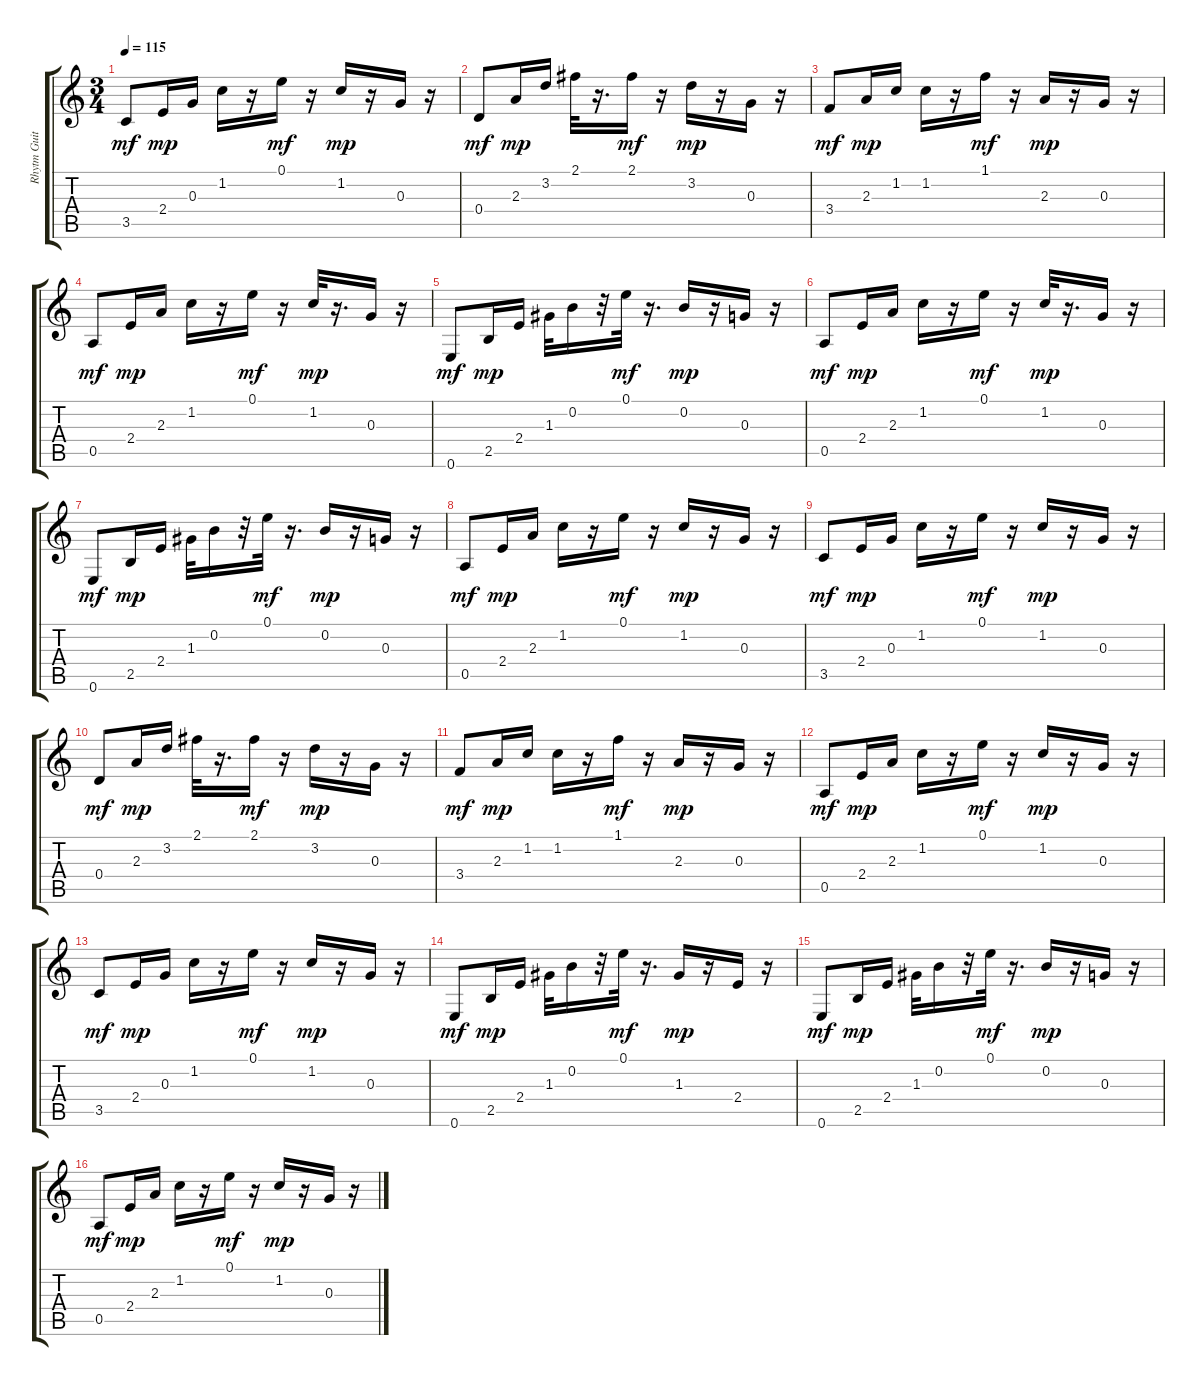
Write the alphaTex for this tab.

\track ("Rhytm Guitar" "Rhytm Guit") {instrument electricguitarclean}
\staff {score tabs}
\tuning (E4 B3 G3 D3 A2 E2) {hide}
\ts (3 4)
\tempo 115
\clef g2
\ks c
3.5.8{dy mf} 2.4.16{dy mp} 0.3.16 1.2.16 r.16 0.1.16{dy mf} r.16 1.2.16{dy mp} r.16 0.3.16 r.16 |
0.4.8{dy mf} 2.3.16{dy mp} 3.2.16 2.1.32 r.16{d} 2.1.16{dy mf} r.16 3.2.16{dy mp} r.16 0.3.16 r.16 |
3.4.8{dy mf} 2.3.16{dy mp} 1.2.16 1.2.16 r.16 1.1.16{dy mf} r.16 2.3.16{dy mp} r.16 0.3.16 r.16 |
0.5.8{dy mf} 2.4.16{dy mp} 2.3.16 1.2.16 r.16 0.1.16{dy mf} r.16 1.2.32{dy mp} r.16{d} 0.3.16 r.16 |
0.6.8{dy mf} 2.5.16{dy mp} 2.4.16 1.3.32 0.2.16 r.32 0.1.32{dy mf} r.16{d} 0.2.16{dy mp} r.16 0.3.16 r.16 |
0.5.8{dy mf} 2.4.16{dy mp} 2.3.16 1.2.16 r.16 0.1.16{dy mf} r.16 1.2.32{dy mp} r.16{d} 0.3.16 r.16 |
0.6.8{dy mf} 2.5.16{dy mp} 2.4.16 1.3.32 0.2.16 r.32 0.1.32{dy mf} r.16{d} 0.2.16{dy mp} r.16 0.3.16 r.16 |
0.5.8{dy mf} 2.4.16{dy mp} 2.3.16 1.2.16 r.16 0.1.16{dy mf} r.16 1.2.16{dy mp} r.16 0.3.16 r.16 |
3.5.8{dy mf} 2.4.16{dy mp} 0.3.16 1.2.16 r.16 0.1.16{dy mf} r.16 1.2.16{dy mp} r.16 0.3.16 r.16 |
0.4.8{dy mf} 2.3.16{dy mp} 3.2.16 2.1.32 r.16{d} 2.1.16{dy mf} r.16 3.2.16{dy mp} r.16 0.3.16 r.16 |
3.4.8{dy mf} 2.3.16{dy mp} 1.2.16 1.2.16 r.16 1.1.16{dy mf} r.16 2.3.16{dy mp} r.16 0.3.16 r.16 |
0.5.8{dy mf} 2.4.16{dy mp} 2.3.16 1.2.16 r.16 0.1.16{dy mf} r.16 1.2.16{dy mp} r.16 0.3.16 r.16 |
3.5.8{dy mf} 2.4.16{dy mp} 0.3.16 1.2.16 r.16 0.1.16{dy mf} r.16 1.2.16{dy mp} r.16 0.3.16 r.16 |
0.6.8{dy mf} 2.5.16{dy mp} 2.4.16 1.3.32 0.2.16 r.32 0.1.32{dy mf} r.16{d} 1.3.16{dy mp} r.16 2.4.16 r.16 |
0.6.8{dy mf} 2.5.16{dy mp} 2.4.16 1.3.32 0.2.16 r.32 0.1.32{dy mf} r.16{d} 0.2.16{dy mp} r.16 0.3.16 r.16 |
0.5.8{dy mf} 2.4.16{dy mp} 2.3.16 1.2.16 r.16 0.1.16{dy mf} r.16 1.2.16{dy mp} r.16 0.3.16 r.16
